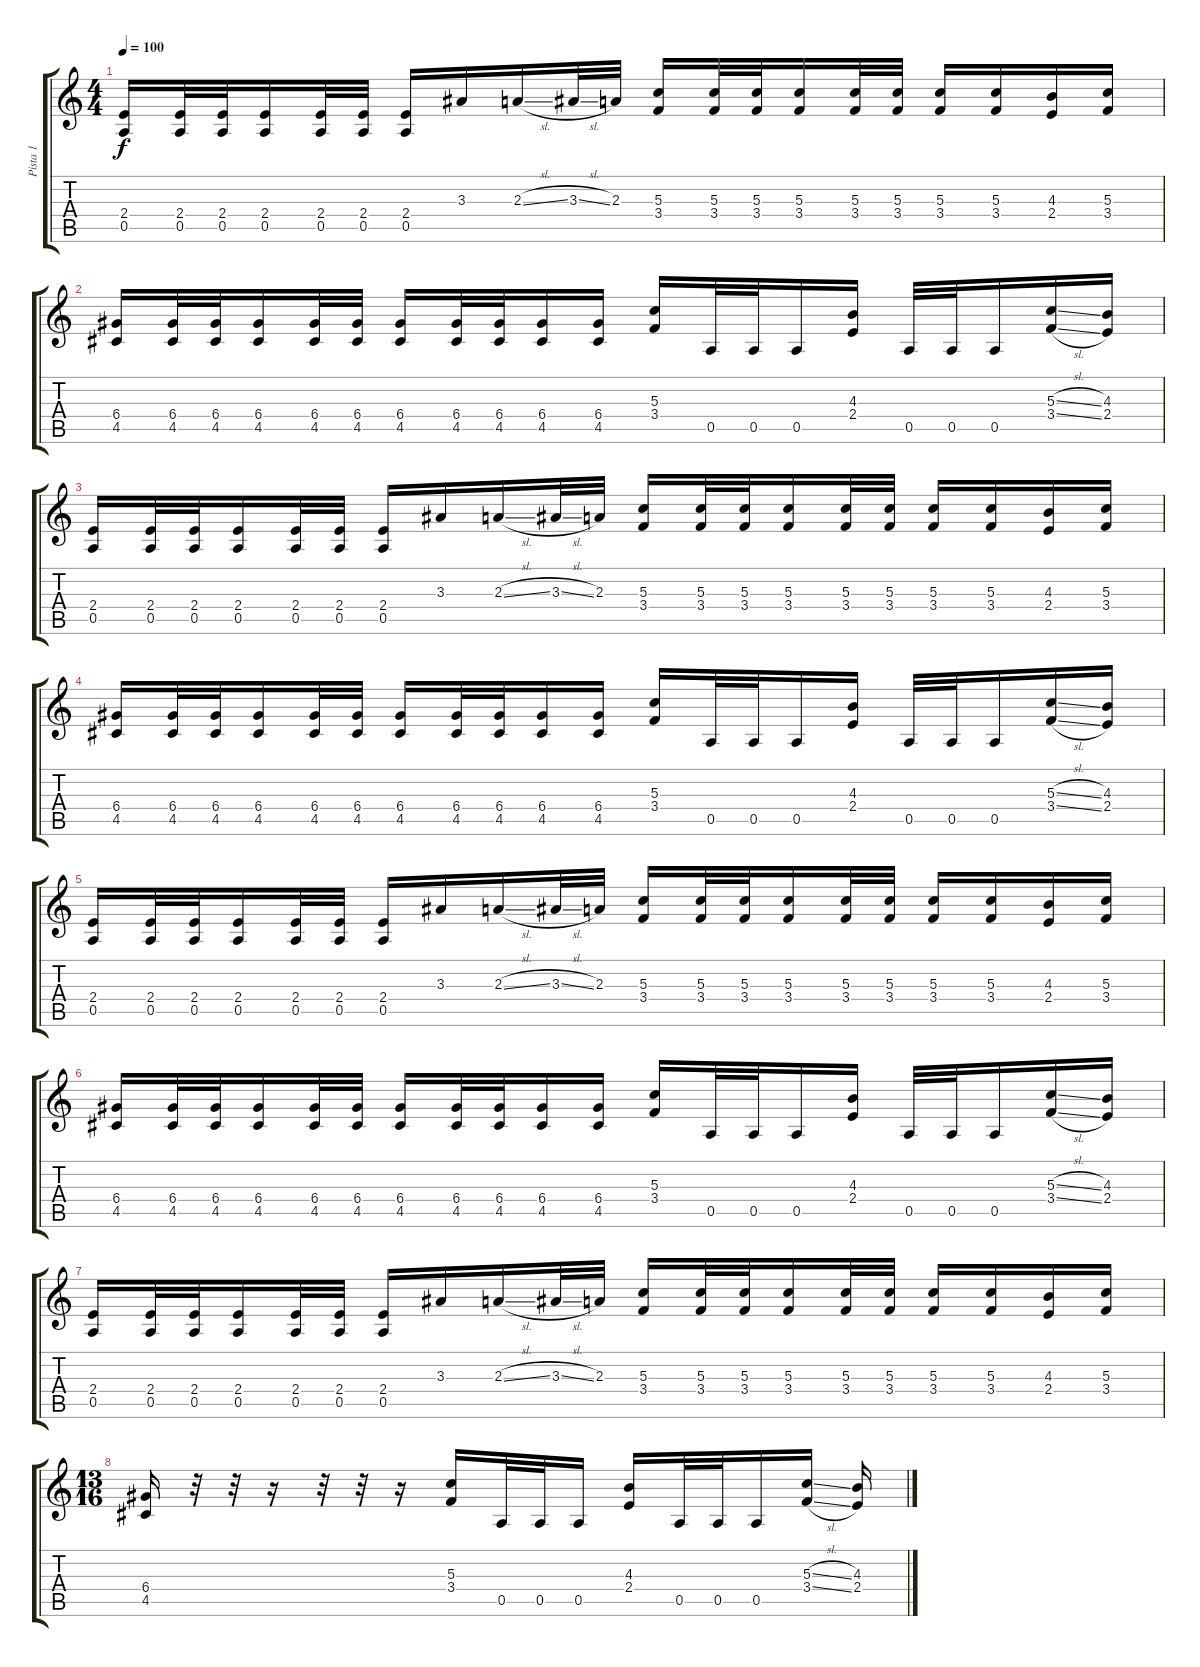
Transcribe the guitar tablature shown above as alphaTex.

\track ("Pista 1" "Pista 1") {instrument distortionguitar}
\staff {score tabs}
\tuning (E4 B3 G3 D3 A2 E2) {hide}
\ts (4 4)
\tempo 100
\clef g2
\ks c
(2.4 0.5).16{dy f} (2.4 0.5).32 (2.4 0.5).32 (2.4 0.5).16 (2.4 0.5).32 (2.4 0.5).32 (2.4 0.5).16 3.3.16 2.3{sl}.16 3.3{sl}.32 2.3.32 (5.3 3.4).16 (5.3 3.4).32 (5.3 3.4).32 (5.3 3.4).16 (5.3 3.4).32 (5.3 3.4).32 (5.3 3.4).16 (5.3 3.4).16 (4.3 2.4).16 (5.3 3.4).16 |
(6.4 4.5).16 (6.4 4.5).32 (6.4 4.5).32 (6.4 4.5).16 (6.4 4.5).32 (6.4 4.5).32 (6.4 4.5).16 (6.4 4.5).32 (6.4 4.5).32 (6.4 4.5).16 (6.4 4.5).16 (5.3 3.4).16 0.5.32 0.5.32 0.5.16 (4.3 2.4).16 0.5.32 0.5.32 0.5.16 (5.3{sl} 3.4{sl}).16 (4.3 2.4).16 |
(2.4 0.5).16 (2.4 0.5).32 (2.4 0.5).32 (2.4 0.5).16 (2.4 0.5).32 (2.4 0.5).32 (2.4 0.5).16 3.3.16 2.3{sl}.16 3.3{sl}.32 2.3.32 (5.3 3.4).16 (5.3 3.4).32 (5.3 3.4).32 (5.3 3.4).16 (5.3 3.4).32 (5.3 3.4).32 (5.3 3.4).16 (5.3 3.4).16 (4.3 2.4).16 (5.3 3.4).16 |
(6.4 4.5).16 (6.4 4.5).32 (6.4 4.5).32 (6.4 4.5).16 (6.4 4.5).32 (6.4 4.5).32 (6.4 4.5).16 (6.4 4.5).32 (6.4 4.5).32 (6.4 4.5).16 (6.4 4.5).16 (5.3 3.4).16 0.5.32 0.5.32 0.5.16 (4.3 2.4).16 0.5.32 0.5.32 0.5.16 (5.3{sl} 3.4{sl}).16 (4.3 2.4).16 |
(2.4 0.5).16 (2.4 0.5).32 (2.4 0.5).32 (2.4 0.5).16 (2.4 0.5).32 (2.4 0.5).32 (2.4 0.5).16 3.3.16 2.3{sl}.16 3.3{sl}.32 2.3.32 (5.3 3.4).16 (5.3 3.4).32 (5.3 3.4).32 (5.3 3.4).16 (5.3 3.4).32 (5.3 3.4).32 (5.3 3.4).16 (5.3 3.4).16 (4.3 2.4).16 (5.3 3.4).16 |
(6.4 4.5).16 (6.4 4.5).32 (6.4 4.5).32 (6.4 4.5).16 (6.4 4.5).32 (6.4 4.5).32 (6.4 4.5).16 (6.4 4.5).32 (6.4 4.5).32 (6.4 4.5).16 (6.4 4.5).16 (5.3 3.4).16 0.5.32 0.5.32 0.5.16 (4.3 2.4).16 0.5.32 0.5.32 0.5.16 (5.3{sl} 3.4{sl}).16 (4.3 2.4).16 |
(2.4 0.5).16 (2.4 0.5).32 (2.4 0.5).32 (2.4 0.5).16 (2.4 0.5).32 (2.4 0.5).32 (2.4 0.5).16 3.3.16 2.3{sl}.16 3.3{sl}.32 2.3.32 (5.3 3.4).16 (5.3 3.4).32 (5.3 3.4).32 (5.3 3.4).16 (5.3 3.4).32 (5.3 3.4).32 (5.3 3.4).16 (5.3 3.4).16 (4.3 2.4).16 (5.3 3.4).16 |
\ts (13 16)
(6.4 4.5).16 r.32 r.32 r.16 r.32 r.32 r.16 (5.3 3.4).16 0.5.32 0.5.32 0.5.16 (4.3 2.4).16 0.5.32 0.5.32 0.5.16 (5.3{sl} 3.4{sl}).16 (4.3 2.4).16
